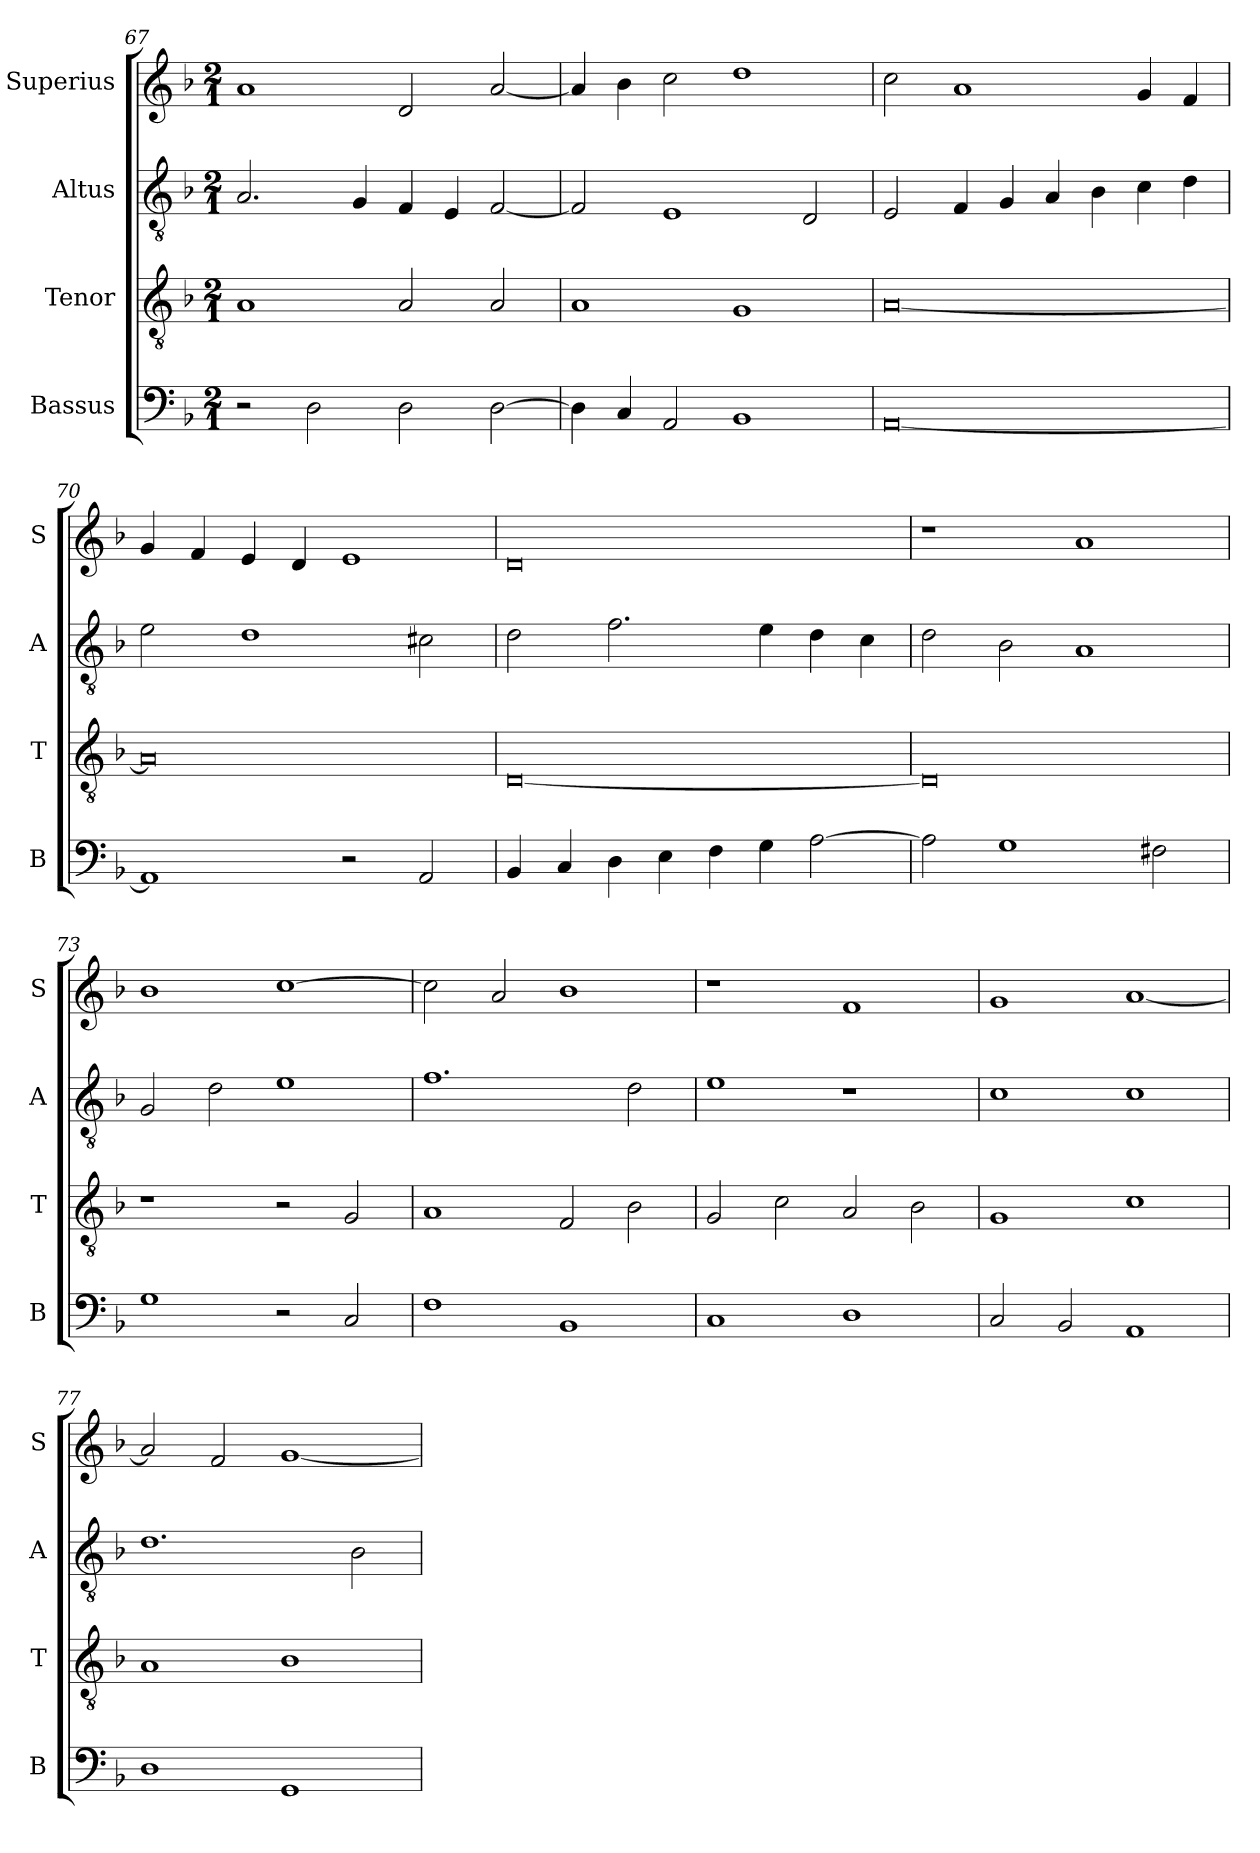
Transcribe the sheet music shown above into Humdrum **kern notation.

**kern	**kern	**kern	**kern
*part4	*part3	*part2	*part1
*staff4	*staff3	*staff2	*staff1
*I"Bassus	*I"Tenor	*I"Altus	*I"Superius
*I'B	*I'T	*I'A	*I'S
*clefF4	*clefGv2	*clefGv2	*clefG2
*k[b-]	*k[b-]	*k[b-]	*k[b-]
*M2/1	*M2/1	*M2/1	*M2/1
=67	=67	=67	=67
2r	1A	2.A/	1a
2D\	.	.	.
.	.	4G/	.
2D\	2A/	4F/	2d/
.	.	4E/	.
[2D\	2A/	[2F/	[2a/
=68	=68	=68	=68
4D\]	1A	2F/]	4a/]
4C/	.	.	4b-\
2AA/	.	1E	2cc\
1BB-	1G	.	1dd
.	.	2D/	.
=69	=69	=69	=69
[0AA	[0A	2E/	2cc\
.	.	4F/	1a
.	.	4G/	.
.	.	4A/	.
.	.	4B-\	.
.	.	4c\	4g/
.	.	4d\	4f/
=70	=70	=70	=70
1AA]	0A]	2e\	4g/
.	.	.	4f/
.	.	1d	4e/
.	.	.	4d/
2r	.	.	1e
2AA/	.	2c#X\	.
=71	=71	=71	=71
4BB-/	[0D	2d\	0d
4C/	.	.	.
4D\	.	2.f\	.
4E\	.	.	.
4F\	.	.	.
4G\	.	4e\	.
[2A\	.	4d\	.
.	.	4c\	.
=72	=72	=72	=72
2A\]	0D]	2d\	1r
1G	.	2B-\	.
.	.	1A	1a
2F#X\	.	.	.
=73	=73	=73	=73
1G	1r	2G/	1b-
.	.	2d\	.
2r	2r	1e	[1cc
2C/	2G/	.	.
=74	=74	=74	=74
1F	1A	1.f	2cc\]
.	.	.	2a/
1BB-	2F/	.	1b-
.	2B-\	2d\	.
=75	=75	=75	=75
1C	2G/	1e	1r
.	2c\	.	.
1D	2A/	1r	1f
.	2B-\	.	.
=76	=76	=76	=76
2C/	1G	1c	1g
2BB-/	.	.	.
1AA	1c	1c	[1a
=77	=77	=77	=77
1D	1A	1.d	2a/]
.	.	.	2f/
1GG	1B-	.	[1g
.	.	2B-\	.
=	=	=	=
*-	*-	*-	*-
